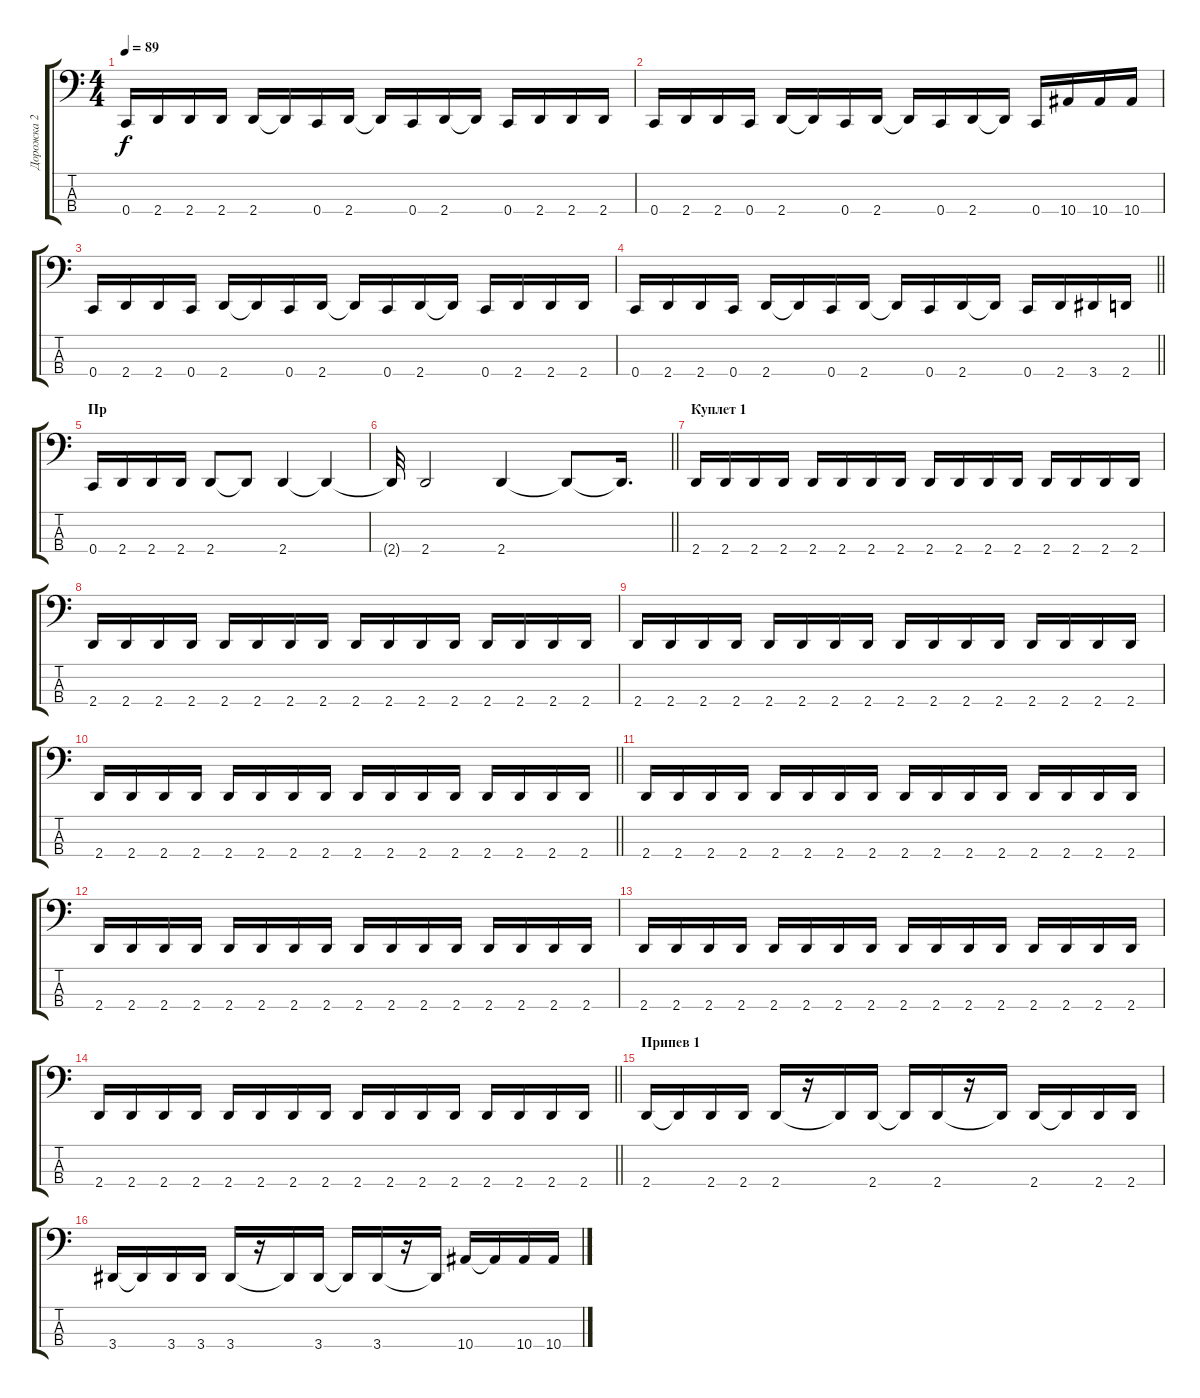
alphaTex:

\track ("Дорожка 2" "Дорожка 2") {instrument electricbassfinger}
\staff {score tabs}
\tuning (F2 C2 G1 C1) {hide}
\ts (4 4)
\tempo 89
\clef f4
\ks c
0.4.16{dy f} 2.4.16 2.4.16 2.4.16 2.4.16 2.4{t}.16 0.4.16 2.4.16 2.4{t}.16 0.4.16 2.4.16 2.4{t}.16 0.4.16 2.4.16 2.4.16 2.4.16 |
0.4.16 2.4.16 2.4.16 0.4.16 2.4.16 2.4{t}.16 0.4.16 2.4.16 2.4{t}.16 0.4.16 2.4.16 2.4{t}.16 0.4.16 10.4.16 10.4.16 10.4.16 |
0.4.16 2.4.16 2.4.16 0.4.16 2.4.16 2.4{t}.16 0.4.16 2.4.16 2.4{t}.16 0.4.16 2.4.16 2.4{t}.16 0.4.16 2.4.16 2.4.16 2.4.16 |
\barLineRight lightlight
0.4.16 2.4.16 2.4.16 0.4.16 2.4.16 2.4{t}.16 0.4.16 2.4.16 2.4{t}.16 0.4.16 2.4.16 2.4{t}.16 0.4.16 2.4.16 3.4.16 2.4.16 |
\section ("" "Пр")
0.4.16 2.4.16 2.4.16 2.4.16 2.4.8 2.4{t}.8 2.4.4 2.4{t}.4 |
\barLineRight lightlight
2.4{t}.32 2.4.2 2.4.4 2.4{t}.8 2.4{t}.16{d} |
\section ("" "Куплет 1")
2.4.16 2.4.16 2.4.16 2.4.16 2.4.16 2.4.16 2.4.16 2.4.16 2.4.16 2.4.16 2.4.16 2.4.16 2.4.16 2.4.16 2.4.16 2.4.16 |
2.4.16 2.4.16 2.4.16 2.4.16 2.4.16 2.4.16 2.4.16 2.4.16 2.4.16 2.4.16 2.4.16 2.4.16 2.4.16 2.4.16 2.4.16 2.4.16 |
2.4.16 2.4.16 2.4.16 2.4.16 2.4.16 2.4.16 2.4.16 2.4.16 2.4.16 2.4.16 2.4.16 2.4.16 2.4.16 2.4.16 2.4.16 2.4.16 |
\barLineRight lightlight
2.4.16 2.4.16 2.4.16 2.4.16 2.4.16 2.4.16 2.4.16 2.4.16 2.4.16 2.4.16 2.4.16 2.4.16 2.4.16 2.4.16 2.4.16 2.4.16 |
2.4.16 2.4.16 2.4.16 2.4.16 2.4.16 2.4.16 2.4.16 2.4.16 2.4.16 2.4.16 2.4.16 2.4.16 2.4.16 2.4.16 2.4.16 2.4.16 |
2.4.16 2.4.16 2.4.16 2.4.16 2.4.16 2.4.16 2.4.16 2.4.16 2.4.16 2.4.16 2.4.16 2.4.16 2.4.16 2.4.16 2.4.16 2.4.16 |
2.4.16 2.4.16 2.4.16 2.4.16 2.4.16 2.4.16 2.4.16 2.4.16 2.4.16 2.4.16 2.4.16 2.4.16 2.4.16 2.4.16 2.4.16 2.4.16 |
\barLineRight lightlight
2.4.16 2.4.16 2.4.16 2.4.16 2.4.16 2.4.16 2.4.16 2.4.16 2.4.16 2.4.16 2.4.16 2.4.16 2.4.16 2.4.16 2.4.16 2.4.16 |
\section ("" "Припев 1")
2.4.16 2.4{t}.16 2.4.16 2.4.16 2.4.16 r.16 2.4{t}.16 2.4.16 2.4{t}.16 2.4.16 r.16 2.4{t}.16 2.4.16 2.4{t}.16 2.4.16 2.4.16 |
3.4.16 3.4{t}.16 3.4.16 3.4.16 3.4.16 r.16 3.4{t}.16 3.4.16 3.4{t}.16 3.4.16 r.16 3.4{t}.16 10.4.16 10.4{t}.16 10.4.16 10.4.16
